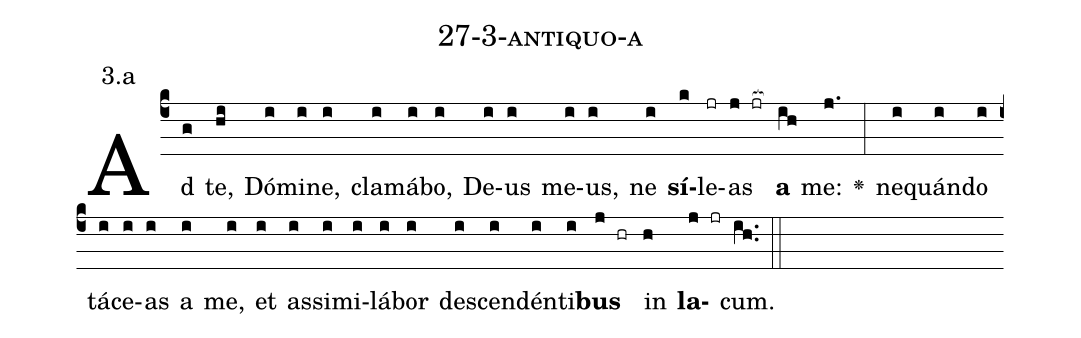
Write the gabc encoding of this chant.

name: 27-3-antiquo-a;
annotation: 3.a;
%%
(c4)Ad(g) te,(hi) Dó(i)mi(i)ne,(i) cla(i)má(i)bo,(i) De(i)us(i) me(i)us,(i) ne(i) <b>sí</b>(k)le(jr)as(j jr[ocb:1{]) <b>a</b>(ih[ocb:0}]) me:(j.) <v>\greheightstar</v>(:) ne(i)quán(i)do(i) tá(i)ce(i)as(i) a(i) me,(i) et(i) as(i)si(i)mi(i)lá(i)bor(i) de(i)scen(i)dén(i)ti(i)<b>bus</b>(j hr) in(h) <b>la</b>(j jr)cum.(ih..) (::)


%E(i) u(i) o(j) u(h) a(j) e.(ih..) (::)
